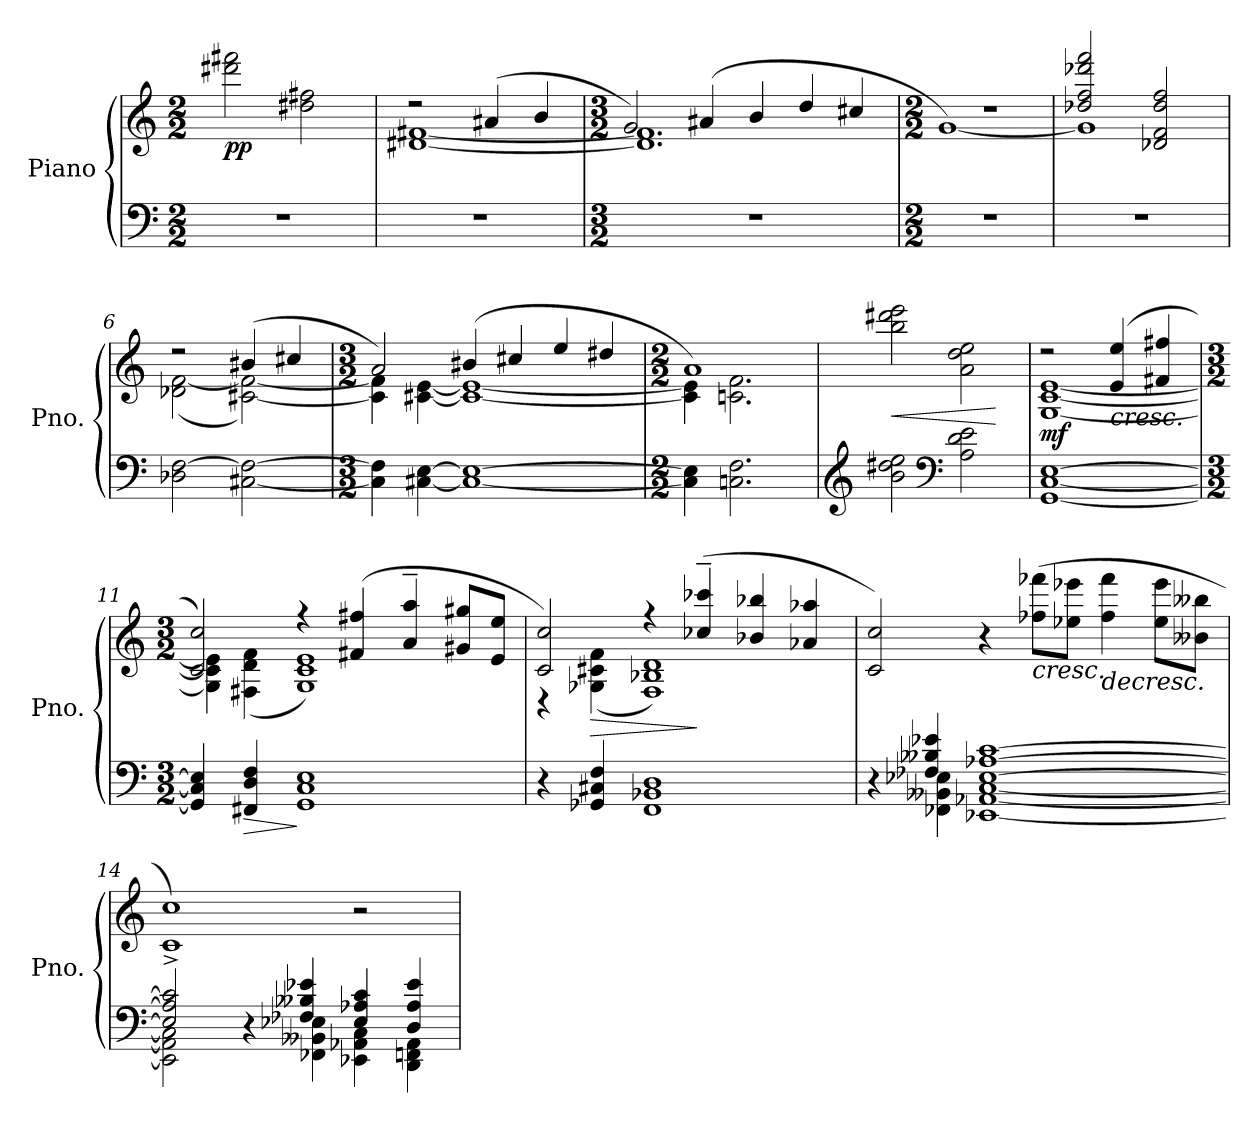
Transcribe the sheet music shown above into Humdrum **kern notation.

**kern	**kern	**dynam
*part1	*part1	*part1
*staff2	*staff1	*staff1/2
*I"Piano	*	*
*I'Pno.	*	*
*clefF4	*clefG2	*
*k[]	*k[]	*
*M2/2	*M2/2	*
=1	=1	=1
!	!	!LO:DY:b
1r	2ddd#X\ 2fff#X\	pp
.	2dd#X\ 2ff#X\	.
=2	=2	=2
*	*^	*
1r	2r	[1d#X [1f#X	.
.	(>4a#X/	.	.
.	4b/	.	.
=3	=3	=3	=3
*M3/2	*M3/2	*	*
1.r	2g/)	1.d#] 1.f#]	.
.	(>4a#X/	.	.
.	4b/	.	.
.	4dd/	.	.
.	4cc#X/	.	.
=4	=4	=4	=4
*M2/2	*M2/2	*	*
1r	1r	[1g)	.
!!LO:LB:g=z	!!
=5	=5	=5	=5
1r	2dd-X/ 2ff/ 2ddd-X/ 2fff/	1g]	.
.	2d-X/ 2f/ 2dd-/ 2ff/	.	.
=6	=6	=6	=6
2D-X\ [2F\	2r	(<2d-X\ [2f\	.
[2C#X\ 2F\_	(>4b#X/	[2c#X\ 2f\_)	.
.	4cc#X/	.	.
=7	=7	=7	=7
*M3/2	*M3/2	*	*
4C#\] 4F\]	2a/)	4c#\] 4f\]	.
[4C#X\ [4E\	.	[4c#X\ [4e\	.
1C#_ 1E_	(>4b#X/	1c#_ 1e_	.
.	4cc#X/	.	.
.	4ee/	.	.
.	4dd#X/	.	.
=8	=8	=8	=8
*M2/2	*M2/2	*	*
4C#\] 4E\]	1a)	4c#\] 4e\]	.
2.Cn\ 2.F\	.	2.cn\ 2.f\	.
*	*v	*v	*
!!LO:LB:g=z
=9	=9	=9
*clefG2	*	*
*	*^	*
!	!	!	!LO:HP:b
*	*v	*v	*
2b\ 2dd#X\ 2ee\	2bb\ 2ddd#X\ 2eee\	<
*clefF4	*	*
2A\ 2d\ 2e\	2a\ 2dd\ 2ee\	.
.	.	[
=10	=10	=10
*	*^	*
!	!	!	!LO:DY:b
[1GG [1C [1E	2r	[1G [1c [1e	mf
!	!LO:TX:b:i:t=cresc.	!	!
.	(>4e/ 4ee/	.	.
.	4f#X/ 4ff#X/	.	.
=11	=11	=11	=11
*M3/2	*M3/2	*	*
4GG/] 4C/] 4E/]	2c/ 2cc/)	4G\] 4c\] 4e\]	.
!	!	!	!LO:HP:b=2
!	!	!	!LO:HP:n=1:b
4FF#X/ 4D/ 4F/	.	(<4F#X\ 4d\ 4f\	> >
1GG 1C 1E	4r	1G 1c 1e)	]
.	(>4f#X/ 4ff#X/	.	.
.	4a/~ 4aa/~	.	.
.	8g#X/ 8gg#X/L	.	.
.	8e/ 8ee/J	.	.
!!LO:LB:g=z	!!
=12	=12	=12	=12
4r	2c/ 2cc/)	4r	.
!	!	!	!LO:HP:b
4GG-X/ 4C#X/ 4F/	.	(<4G-X\ 4c#X\ 4f\	>
1FF 1BB-X 1D	4r	1F 1B-X 1d)	.
.	(>4cc-X/~ 4ccc-X/~	.	]
.	4b-X/ 4bb-X/	.	.
.	4a-X/ 4aa-X/	.	.
*	*v	*v	*
=13	=13	=13
*^	*	*
4r	4ryy	2c/ 2cc/)	.
4F-X/ 4B--X/ 4e-X/	4FF-X\ 4BB--X\ 4E-X\	.	.
[1E- [1A-X [1c	[1EE-X [1AA-X [1C	4r	]
!	!	!	!LO:HP:b
.	.	(>8ff-X\ 8fff-X\L	<
.	.	8ee-X\ 8eee-X\J	.
!	!	!	!LO:HP:n=1:b
.	.	4ff-\ 4fff-\	] >
.	.	8ee-\ 8eee-\L	.
.	.	8b--X\ 8bb--X\J	.
*v	*v	*	*
.	.	[
=14	=14	=14
*^	*	*
2E-/] 2A-/] 2c/]	2EE-\] 2AA-\] 2C\]	1c^ 1cc^)	.
4r	4ryy	.	.
4F-X/ 4B--X/ 4e-X/	4FF-X\ 4BB--X\ 4E-X\	.	.
4E-/ 4A-X/ 4c/	4EE-X\ 4AA-X\ 4C\	2r	.
4D/ 4A-/ 4e-/	4DD\ 4FFn\ 4AA-\	.	.
*v	*v	*	*
=	=	=
*-	*-	*-
